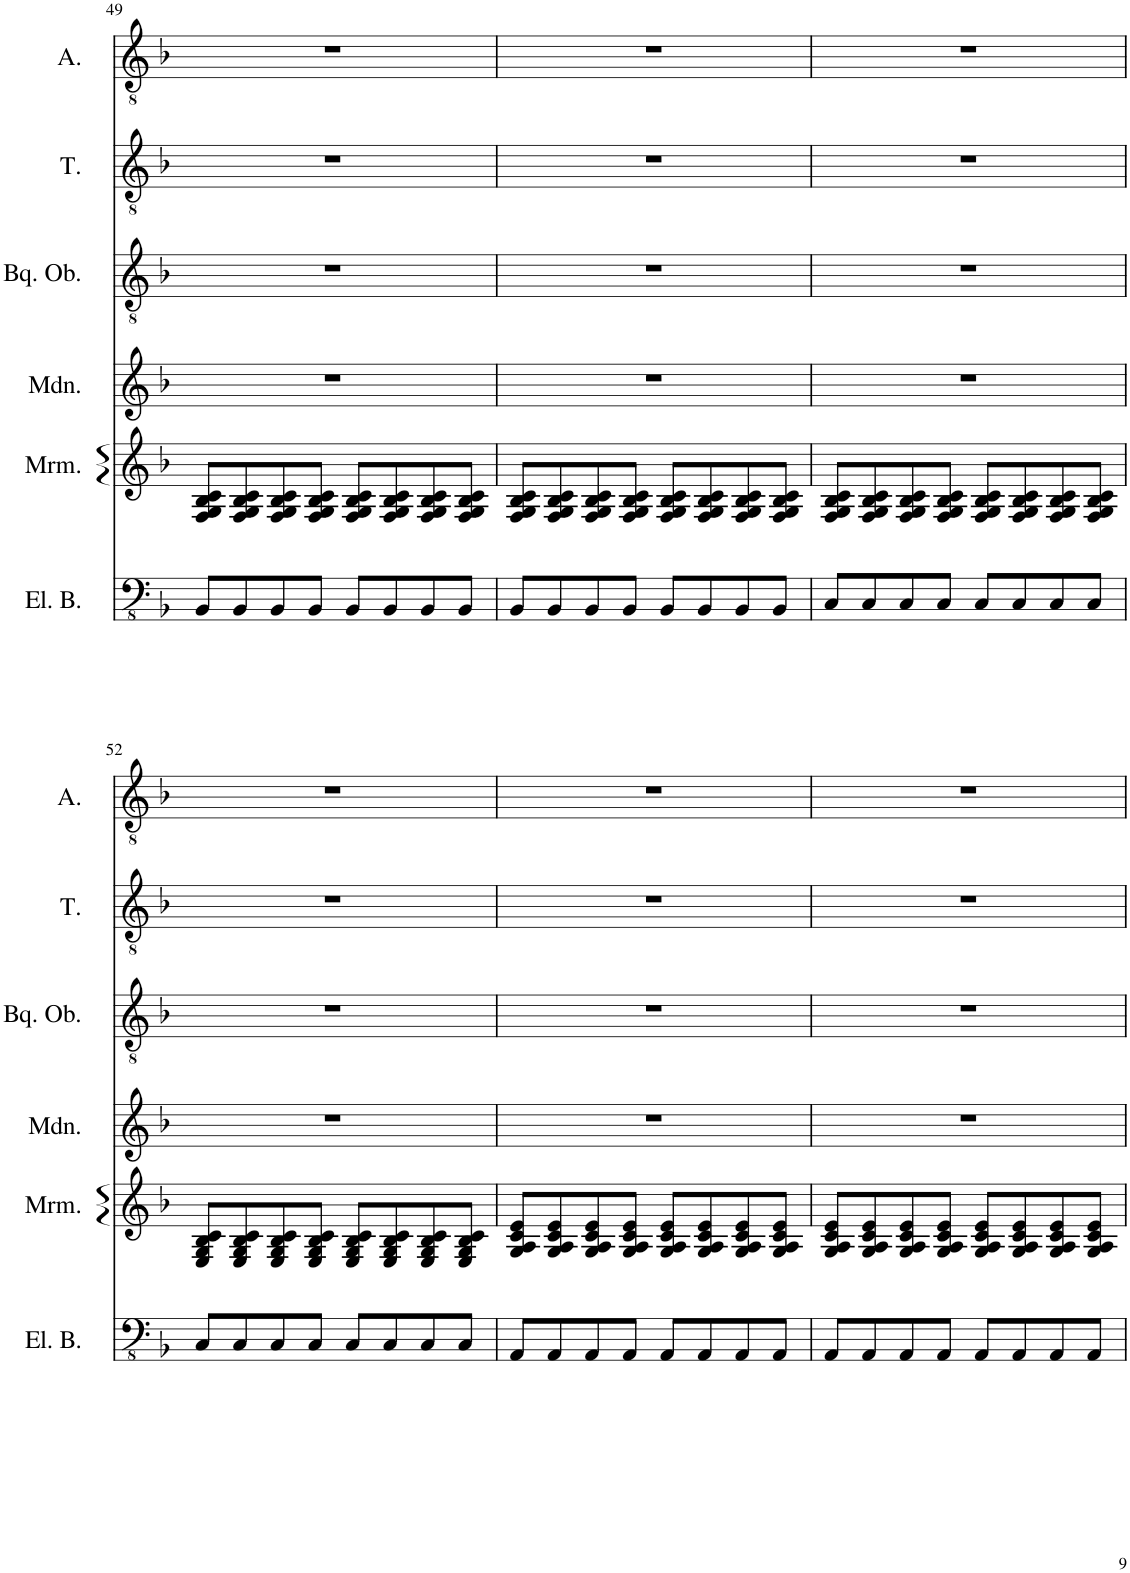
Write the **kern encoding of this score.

**kern	**kern	**kern	**kern	**kern	**kern
*part6	*part5	*part4	*part3	*part2	*part1
*staff6	*staff5	*staff4	*staff3	*staff2	*staff1
*I"Electric Bass	*I"Marimba	*I"Mandolin	*I"Baroque Oboe	*I"Tenor	*I"Alto
*I'El. B.	*I'Mrm.	*I'Mdn.	*I'Bq. Ob.	*I'T.	*I'A.
!!LO:PB:g=z
*clefFv4	*clefG2	*clefG2	*clefGv2	*clefGv2	*clefGv2
*	*	*	*Trd4c7	*	*
*k[b-]	*k[b-]	*k[b-]	*k[b-]	*k[b-]	*k[b-]
*M4/4	*M4/4	*M4/4	*M4/4	*M4/4	*M4/4
=49	=49	=49	=49	=49	=49
8BBB-/L	8F/ 8G/ 8B-/ 8c/L	1r	1r	1r	1r
8BBB-/	8F/ 8G/ 8B-/ 8c/	.	.	.	.
8BBB-/	8F/ 8G/ 8B-/ 8c/	.	.	.	.
8BBB-/J	8F/ 8G/ 8B-/ 8c/J	.	.	.	.
8BBB-/L	8F/ 8G/ 8B-/ 8c/L	.	.	.	.
8BBB-/	8F/ 8G/ 8B-/ 8c/	.	.	.	.
8BBB-/	8F/ 8G/ 8B-/ 8c/	.	.	.	.
8BBB-/J	8F/ 8G/ 8B-/ 8c/J	.	.	.	.
=50	=50	=50	=50	=50	=50
8BBB-/L	8F/ 8G/ 8B-/ 8c/L	1r	1r	1r	1r
8BBB-/	8F/ 8G/ 8B-/ 8c/	.	.	.	.
8BBB-/	8F/ 8G/ 8B-/ 8c/	.	.	.	.
8BBB-/J	8F/ 8G/ 8B-/ 8c/J	.	.	.	.
8BBB-/L	8F/ 8G/ 8B-/ 8c/L	.	.	.	.
8BBB-/	8F/ 8G/ 8B-/ 8c/	.	.	.	.
8BBB-/	8F/ 8G/ 8B-/ 8c/	.	.	.	.
8BBB-/J	8F/ 8G/ 8B-/ 8c/J	.	.	.	.
=51	=51	=51	=51	=51	=51
8CC/L	8F/ 8G/ 8B-/ 8c/L	1r	1r	1r	1r
8CC/	8F/ 8G/ 8B-/ 8c/	.	.	.	.
8CC/	8F/ 8G/ 8B-/ 8c/	.	.	.	.
8CC/J	8F/ 8G/ 8B-/ 8c/J	.	.	.	.
8CC/L	8F/ 8G/ 8B-/ 8c/L	.	.	.	.
8CC/	8F/ 8G/ 8B-/ 8c/	.	.	.	.
8CC/	8F/ 8G/ 8B-/ 8c/	.	.	.	.
8CC/J	8F/ 8G/ 8B-/ 8c/J	.	.	.	.
!!LO:LB:g=z
=52	=52	=52	=52	=52	=52
8CC/L	8E/ 8G/ 8B-/ 8c/L	1r	1r	1r	1r
8CC/	8E/ 8G/ 8B-/ 8c/	.	.	.	.
8CC/	8E/ 8G/ 8B-/ 8c/	.	.	.	.
8CC/J	8E/ 8G/ 8B-/ 8c/J	.	.	.	.
8CC/L	8E/ 8G/ 8B-/ 8c/L	.	.	.	.
8CC/	8E/ 8G/ 8B-/ 8c/	.	.	.	.
8CC/	8E/ 8G/ 8B-/ 8c/	.	.	.	.
8CC/J	8E/ 8G/ 8B-/ 8c/J	.	.	.	.
=53	=53	=53	=53	=53	=53
8AAA/L	8G/ 8A/ 8c/ 8e/L	1r	1r	1r	1r
8AAA/	8G/ 8A/ 8c/ 8e/	.	.	.	.
8AAA/	8G/ 8A/ 8c/ 8e/	.	.	.	.
8AAA/J	8G/ 8A/ 8c/ 8e/J	.	.	.	.
8AAA/L	8G/ 8A/ 8c/ 8e/L	.	.	.	.
8AAA/	8G/ 8A/ 8c/ 8e/	.	.	.	.
8AAA/	8G/ 8A/ 8c/ 8e/	.	.	.	.
8AAA/J	8G/ 8A/ 8c/ 8e/J	.	.	.	.
=54	=54	=54	=54	=54	=54
8AAA/L	8G/ 8A/ 8c/ 8e/L	1r	1r	1r	1r
8AAA/	8G/ 8A/ 8c/ 8e/	.	.	.	.
8AAA/	8G/ 8A/ 8c/ 8e/	.	.	.	.
8AAA/J	8G/ 8A/ 8c/ 8e/J	.	.	.	.
8AAA/L	8G/ 8A/ 8c/ 8e/L	.	.	.	.
8AAA/	8G/ 8A/ 8c/ 8e/	.	.	.	.
8AAA/	8G/ 8A/ 8c/ 8e/	.	.	.	.
8AAA/J	8G/ 8A/ 8c/ 8e/J	.	.	.	.
=	=	=	=	=	=
*-	*-	*-	*-	*-	*-
